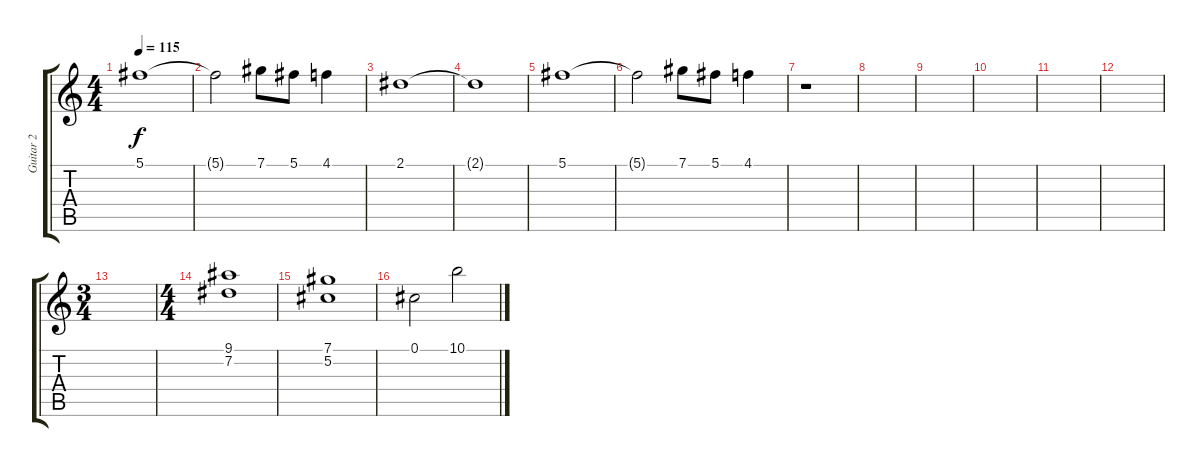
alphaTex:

\track ("Guitar 2" "Guitar 2") {instrument distortionguitar}
\staff {score tabs}
\tuning (Db4 Ab3 E3 B2 Gb2 Db2) {hide}
\ts (4 4)
\tempo 115
\clef g2
\ks c
5.1.1{dy f} |
5.1{t}.2 7.1.8 5.1.8 4.1.4 |
2.1.1 |
2.1{t}.1 |
5.1.1 |
5.1{t}.2 7.1.8 5.1.8 4.1.4 |
r.1 |
|
|
|
|
|
\ts (3 4)
|
\ts (4 4)
(9.1 7.2).1 |
(7.1 5.2).1 |
0.1.2 10.1.2
